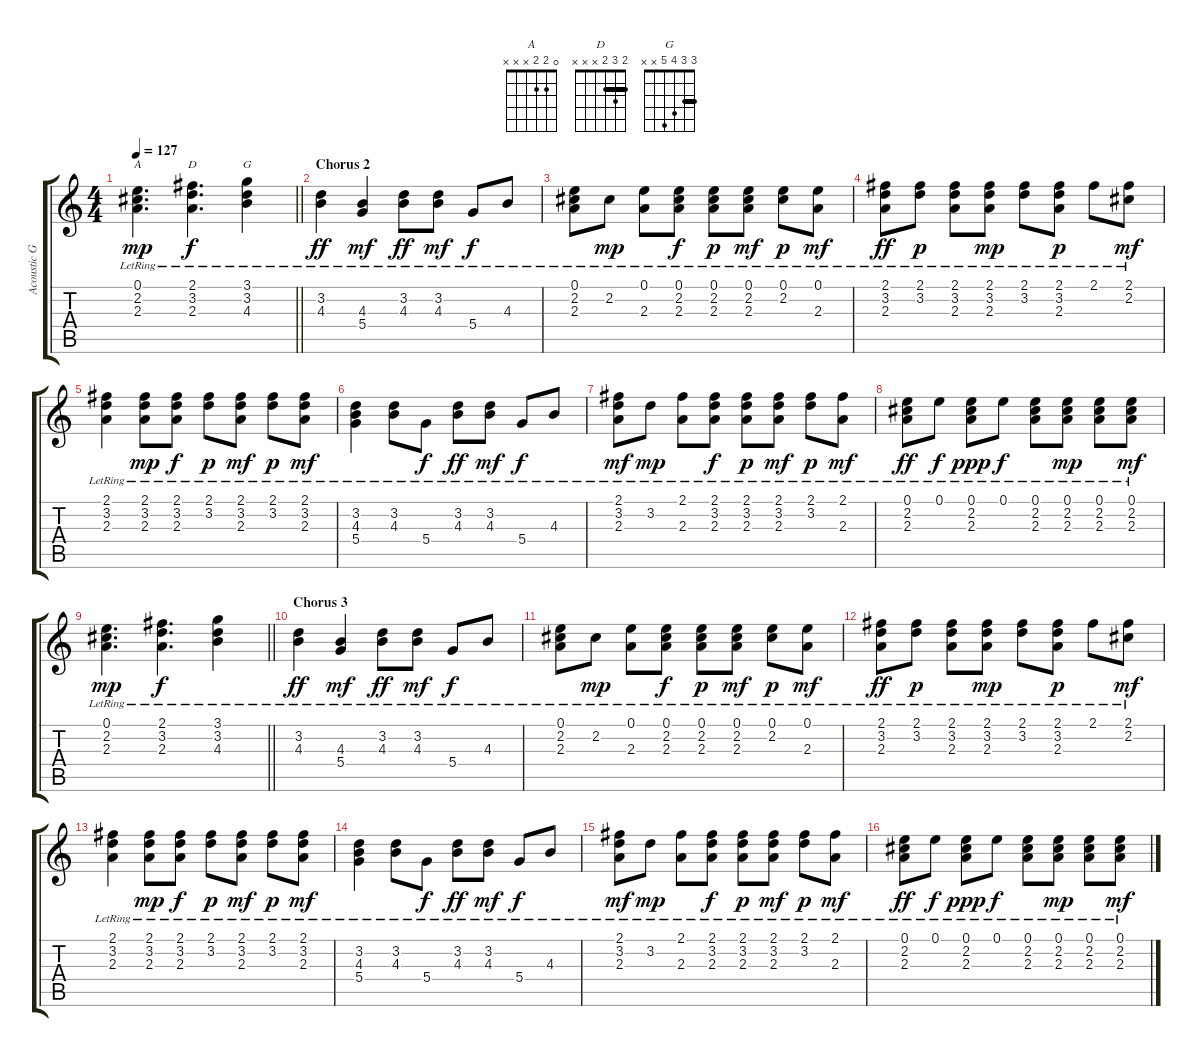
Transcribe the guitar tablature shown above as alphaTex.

\track ("Acoustic Guitar" "Acoustic G") {instrument acousticguitarsteel}
\staff {score tabs}
\tuning (E4 B3 G3 D3 A2 E2) {hide}
\chord ("A" 0 2 2 x x x)
\chord ("D" 2 3 2 x x x) {barre 2}
\chord ("G" 3 3 4 5 x x) {barre 3}
\ts (4 4)
\tempo 127
\clef g2
\barLineRight lightlight
\ks c
(0.1{lr} 2.2{lr} 2.3{lr}).4{d ch "A" dy mp} (2.1{lr} 3.2{lr} 2.3{lr}).4{d ch "D" dy f} (3.1{lr} 3.2{lr} 4.3{lr}).4{ch "G"} |
\section ("" "Chorus 2")
(3.2{lr} 4.3{lr}).4{dy ff} (4.3{lr} 5.4{lr}).4{dy mf} (3.2{lr} 4.3{lr}).8{dy ff} (3.2{lr} 4.3{lr}).8{dy mf} 5.4{lr}.8{dy f} 4.3{lr}.8 |
(0.1{lr} 2.2{lr} 2.3{lr}).8 2.2{lr}.8{dy mp} (0.1{lr} 2.3{lr}).8 (0.1{lr} 2.2{lr} 2.3{lr}).8{dy f} (0.1{lr} 2.2{lr} 2.3{lr}).8{dy p} (0.1{lr} 2.2{lr} 2.3{lr}).8{dy mf} (0.1{lr} 2.2{lr}).8{dy p} (0.1{lr} 2.3{lr}).8{dy mf} |
(2.1{lr} 3.2{lr} 2.3{lr}).8{dy ff} (2.1{lr} 3.2{lr}).8{dy p} (2.1{lr} 3.2{lr} 2.3{lr}).8 (2.1{lr} 3.2{lr} 2.3{lr}).8{dy mp} (2.1{lr} 3.2{lr}).8 (2.1{lr} 3.2{lr} 2.3{lr}).8{dy p} 2.1{lr}.8 (2.1{lr} 2.2{lr}).8{dy mf} |
(2.1{lr} 3.2{lr} 2.3{lr}).4 (2.1{lr} 3.2{lr} 2.3{lr}).8{dy mp} (2.1{lr} 3.2{lr} 2.3{lr}).8{dy f} (2.1{lr} 3.2{lr}).8{dy p} (2.1{lr} 3.2{lr} 2.3{lr}).8{dy mf} (2.1{lr} 3.2{lr}).8{dy p} (2.1{lr} 3.2{lr} 2.3{lr}).8{dy mf} |
(3.2{lr} 4.3{lr} 5.4{lr}).4 (3.2{lr} 4.3{lr}).8 5.4{lr}.8{dy f} (3.2{lr} 4.3{lr}).8{dy ff} (3.2{lr} 4.3{lr}).8{dy mf} 5.4{lr}.8{dy f} 4.3{lr}.8 |
(2.1{lr} 3.2{lr} 2.3{lr}).8{dy mf} 3.2{lr}.8{dy mp} (2.1{lr} 2.3{lr}).8 (2.1{lr} 3.2{lr} 2.3{lr}).8{dy f} (2.1{lr} 3.2{lr} 2.3{lr}).8{dy p} (2.1{lr} 3.2{lr} 2.3{lr}).8{dy mf} (2.1{lr} 3.2{lr}).8{dy p} (2.1{lr} 2.3{lr}).8{dy mf} |
(0.1{lr} 2.2{lr} 2.3{lr}).8{dy ff} 0.1{lr}.8{dy f} (0.1{lr} 2.2{lr} 2.3{lr}).8{dy ppp} 0.1{lr}.8{dy f} (0.1{lr} 2.2{lr} 2.3{lr}).8 (0.1{lr} 2.2{lr} 2.3{lr}).8{dy mp} (0.1{lr} 2.2{lr} 2.3{lr}).8 (0.1{lr} 2.2{lr} 2.3{lr}).8{dy mf} |
\barLineRight lightlight
(0.1{lr} 2.2{lr} 2.3{lr}).4{d dy mp} (2.1{lr} 3.2{lr} 2.3{lr}).4{d dy f} (3.1{lr} 3.2{lr} 4.3{lr}).4 |
\section ("" "Chorus 3")
(3.2{lr} 4.3{lr}).4{dy ff} (4.3{lr} 5.4{lr}).4{dy mf} (3.2{lr} 4.3{lr}).8{dy ff} (3.2{lr} 4.3{lr}).8{dy mf} 5.4{lr}.8{dy f} 4.3{lr}.8 |
(0.1{lr} 2.2{lr} 2.3{lr}).8 2.2{lr}.8{dy mp} (0.1{lr} 2.3{lr}).8 (0.1{lr} 2.2{lr} 2.3{lr}).8{dy f} (0.1{lr} 2.2{lr} 2.3{lr}).8{dy p} (0.1{lr} 2.2{lr} 2.3{lr}).8{dy mf} (0.1{lr} 2.2{lr}).8{dy p} (0.1{lr} 2.3{lr}).8{dy mf} |
(2.1{lr} 3.2{lr} 2.3{lr}).8{dy ff} (2.1{lr} 3.2{lr}).8{dy p} (2.1{lr} 3.2{lr} 2.3{lr}).8 (2.1{lr} 3.2{lr} 2.3{lr}).8{dy mp} (2.1{lr} 3.2{lr}).8 (2.1{lr} 3.2{lr} 2.3{lr}).8{dy p} 2.1{lr}.8 (2.1{lr} 2.2{lr}).8{dy mf} |
(2.1{lr} 3.2{lr} 2.3{lr}).4 (2.1{lr} 3.2{lr} 2.3{lr}).8{dy mp} (2.1{lr} 3.2{lr} 2.3{lr}).8{dy f} (2.1{lr} 3.2{lr}).8{dy p} (2.1{lr} 3.2{lr} 2.3{lr}).8{dy mf} (2.1{lr} 3.2{lr}).8{dy p} (2.1{lr} 3.2{lr} 2.3{lr}).8{dy mf} |
(3.2{lr} 4.3{lr} 5.4{lr}).4 (3.2{lr} 4.3{lr}).8 5.4{lr}.8{dy f} (3.2{lr} 4.3{lr}).8{dy ff} (3.2{lr} 4.3{lr}).8{dy mf} 5.4{lr}.8{dy f} 4.3{lr}.8 |
(2.1{lr} 3.2{lr} 2.3{lr}).8{dy mf} 3.2{lr}.8{dy mp} (2.1{lr} 2.3{lr}).8 (2.1{lr} 3.2{lr} 2.3{lr}).8{dy f} (2.1{lr} 3.2{lr} 2.3{lr}).8{dy p} (2.1{lr} 3.2{lr} 2.3{lr}).8{dy mf} (2.1{lr} 3.2{lr}).8{dy p} (2.1{lr} 2.3{lr}).8{dy mf} |
(0.1{lr} 2.2{lr} 2.3{lr}).8{dy ff} 0.1{lr}.8{dy f} (0.1{lr} 2.2{lr} 2.3{lr}).8{dy ppp} 0.1{lr}.8{dy f} (0.1{lr} 2.2{lr} 2.3{lr}).8 (0.1{lr} 2.2{lr} 2.3{lr}).8{dy mp} (0.1{lr} 2.2{lr} 2.3{lr}).8 (0.1{lr} 2.2{lr} 2.3{lr}).8{dy mf}
